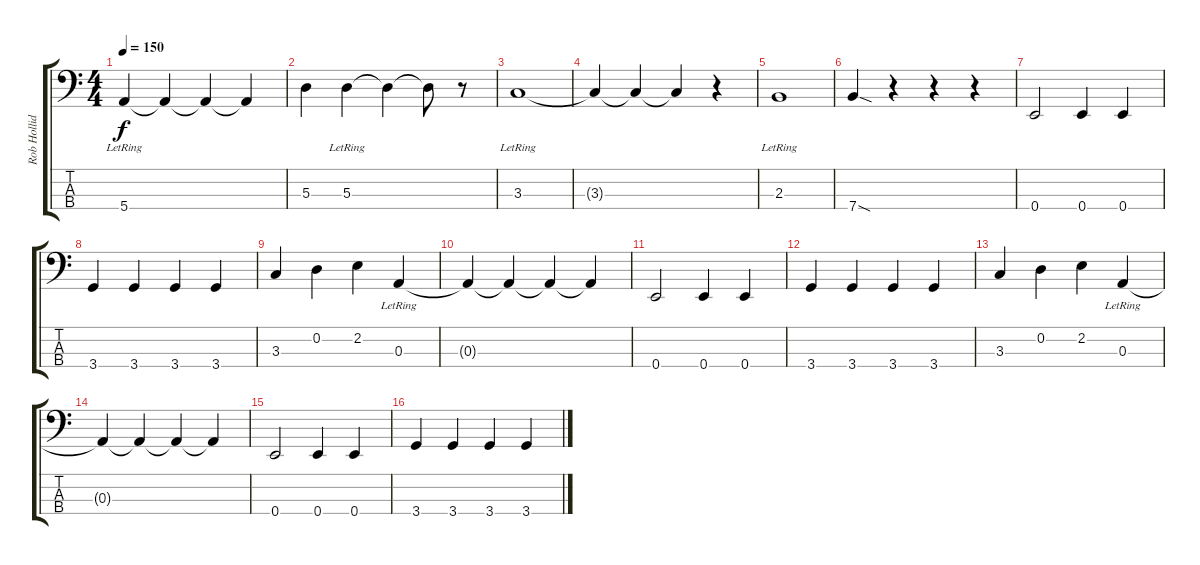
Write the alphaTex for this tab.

\track ("Rob Holliday" "Rob Hollid") {instrument electricbassfinger}
\staff {score tabs}
\tuning (G2 D2 A1 E1) {hide}
\ts (4 4)
\tempo 150
\clef f4
\ks c
5.4{lr}.4{dy f} 5.4{t}.4 5.4{t}.4 5.4{t}.4 |
5.3.4 5.3{lr}.4 5.3{t}.4 5.3{t}.8 r.8 |
3.3{lr}.1 |
3.3{t}.4 3.3{t}.4 3.3{t}.4 r.4 |
2.3{lr}.1 |
7.4{sod}.4 r.4 r.4 r.4 |
0.4.2 0.4.4 0.4.4 |
3.4.4 3.4.4 3.4.4 3.4.4 |
3.3.4 0.2.4 2.2.4 0.3{lr}.4 |
0.3{t}.4 0.3{t}.4 0.3{t}.4 0.3{t}.4 |
0.4.2 0.4.4 0.4.4 |
3.4.4 3.4.4 3.4.4 3.4.4 |
3.3.4 0.2.4 2.2.4 0.3{lr}.4 |
0.3{t}.4 0.3{t}.4 0.3{t}.4 0.3{t}.4 |
0.4.2 0.4.4 0.4.4 |
3.4.4 3.4.4 3.4.4 3.4.4
